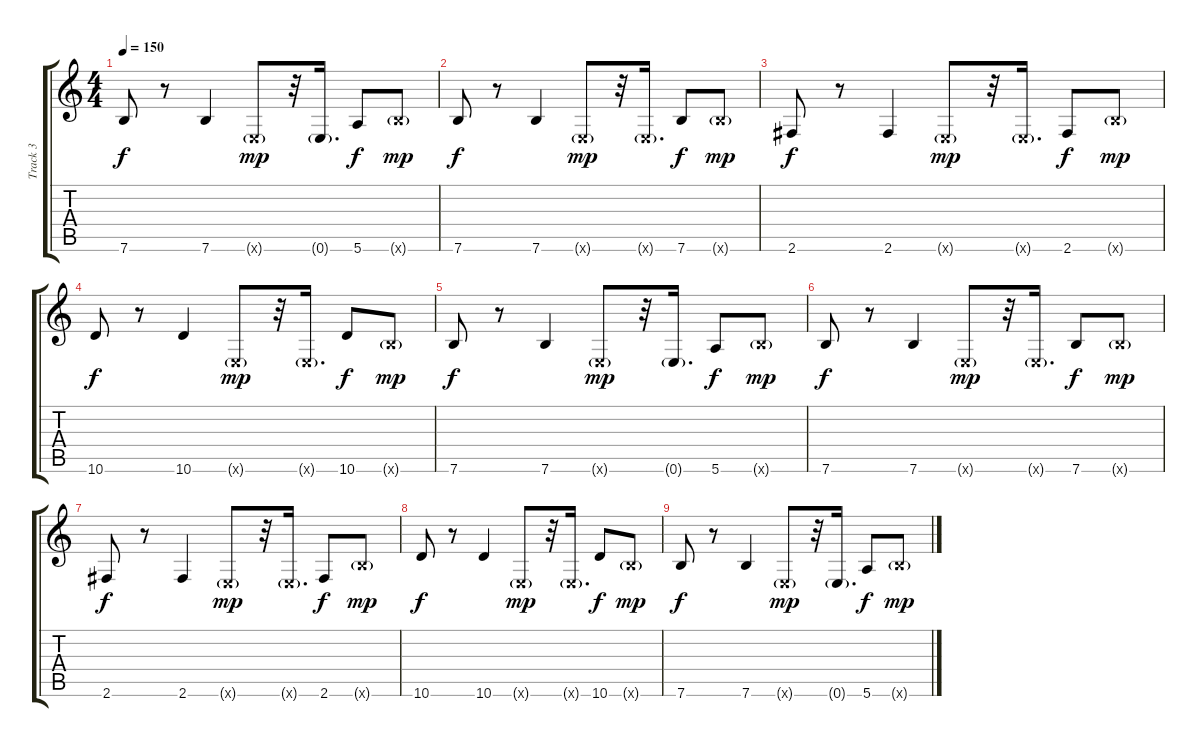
\track ("Track 3" "Track 3") {instrument electricbasspick}
\staff {score tabs}
\tuning (E4 B3 G3 D3 A2 E2) {hide}
\ts (4 4)
\tempo 150
\clef g2
\ks c
7.6.8{dy f} r.8 7.6.4 0.6{g x}.8{dy mp} r.32 0.6{g}.16{d} 5.6.8{dy f} 7.6{g x}.8{dy mp} |
7.6.8{dy f} r.8 7.6.4 0.6{g x}.8{dy mp} r.32 0.6{g x}.16{d} 7.6.8{dy f} 7.6{g x}.8{dy mp} |
2.6.8{dy f} r.8 2.6.4 0.6{g x}.8{dy mp} r.32 0.6{g x}.16{d} 2.6.8{dy f} 7.6{g x}.8{dy mp} |
10.6.8{dy f} r.8 10.6.4 0.6{g x}.8{dy mp} r.32 0.6{g x}.16{d} 10.6.8{dy f} 7.6{g x}.8{dy mp} |
7.6.8{dy f} r.8 7.6.4 0.6{g x}.8{dy mp} r.32 0.6{g}.16{d} 5.6.8{dy f} 7.6{g x}.8{dy mp} |
7.6.8{dy f} r.8 7.6.4 0.6{g x}.8{dy mp} r.32 0.6{g x}.16{d} 7.6.8{dy f} 7.6{g x}.8{dy mp} |
2.6.8{dy f} r.8 2.6.4 0.6{g x}.8{dy mp} r.32 0.6{g x}.16{d} 2.6.8{dy f} 7.6{g x}.8{dy mp} |
10.6.8{dy f} r.8 10.6.4 0.6{g x}.8{dy mp} r.32 0.6{g x}.16{d} 10.6.8{dy f} 7.6{g x}.8{dy mp} |
7.6.8{dy f} r.8 7.6.4 0.6{g x}.8{dy mp} r.32 0.6{g}.16{d} 5.6.8{dy f} 7.6{g x}.8{dy mp}
